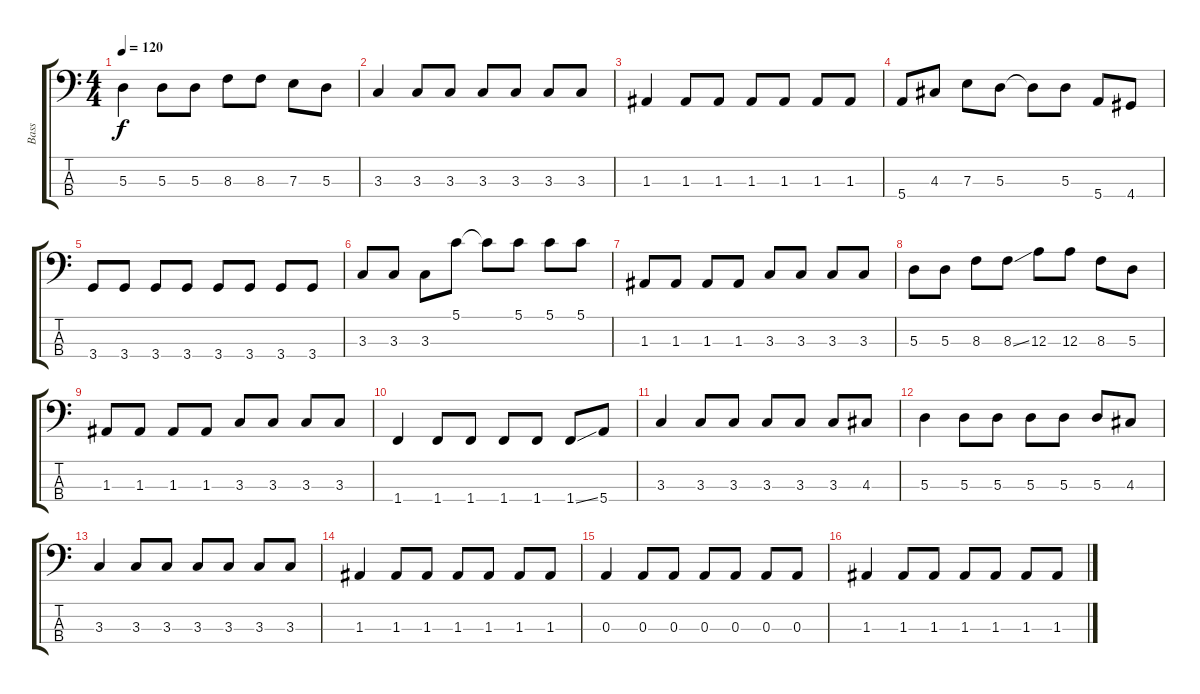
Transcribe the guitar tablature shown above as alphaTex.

\track ("Bass" "Bass") {instrument electricbassfinger}
\staff {score tabs}
\tuning (G2 D2 A1 E1) {hide}
\ts (4 4)
\tempo 120
\clef f4
\ks c
5.3.4{dy f} 5.3.8 5.3.8 8.3.8 8.3.8 7.3.8 5.3.8 |
3.3.4 3.3.8 3.3.8 3.3.8 3.3.8 3.3.8 3.3.8 |
1.3.4 1.3.8 1.3.8 1.3.8 1.3.8 1.3.8 1.3.8 |
5.4.8 4.3.8 7.3.8 5.3.8 5.3{t}.8 5.3.8 5.4.8 4.4.8 |
3.4.8 3.4.8 3.4.8 3.4.8 3.4.8 3.4.8 3.4.8 3.4.8 |
3.3.8 3.3.8 3.3.8 5.1.8 5.1{t}.8 5.1.8 5.1.8 5.1.8 |
1.3.8 1.3.8 1.3.8 1.3.8 3.3.8 3.3.8 3.3.8 3.3.8 |
5.3.8 5.3.8 8.3.8 8.3{ss}.8 12.3.8 12.3.8 8.3.8 5.3.8 |
1.3.8 1.3.8 1.3.8 1.3.8 3.3.8 3.3.8 3.3.8 3.3.8 |
1.4.4 1.4.8 1.4.8 1.4.8 1.4.8 1.4{ss}.8 5.4.8 |
3.3.4 3.3.8 3.3.8 3.3.8 3.3.8 3.3.8 4.3.8 |
5.3.4 5.3.8 5.3.8 5.3.8 5.3.8 5.3.8 4.3.8 |
3.3.4 3.3.8 3.3.8 3.3.8 3.3.8 3.3.8 3.3.8 |
1.3.4 1.3.8 1.3.8 1.3.8 1.3.8 1.3.8 1.3.8 |
0.3.4 0.3.8 0.3.8 0.3.8 0.3.8 0.3.8 0.3.8 |
1.3.4 1.3.8 1.3.8 1.3.8 1.3.8 1.3.8 1.3.8
